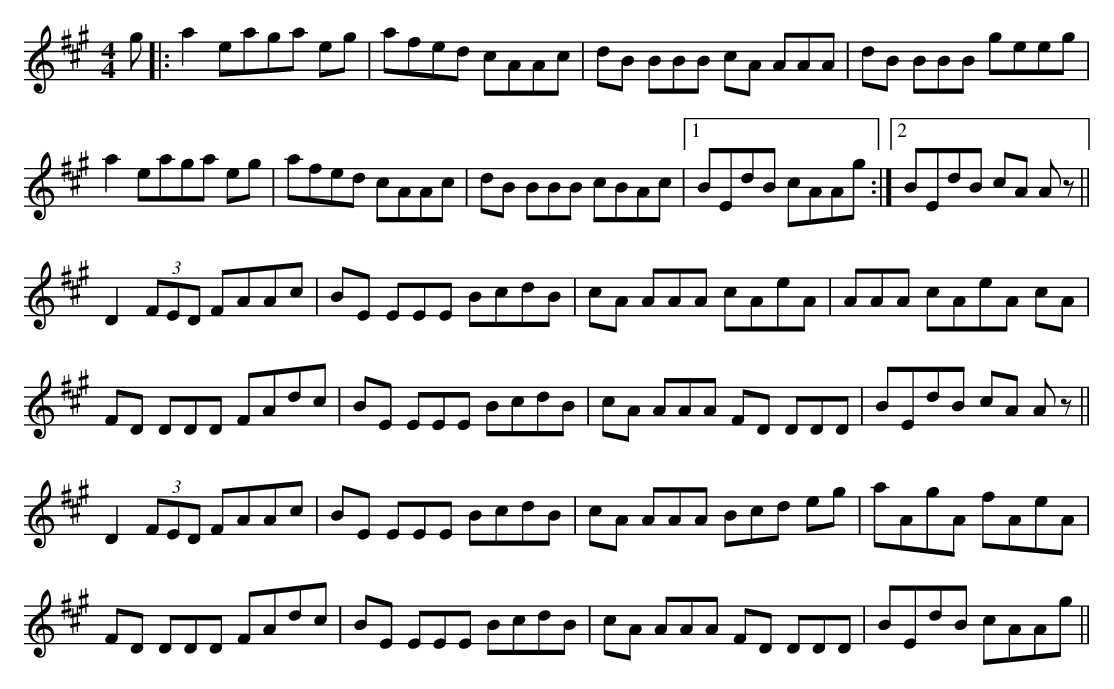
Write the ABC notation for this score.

X:1
M:4/4
K:A
g|:a2 eaga eg|afed cAAc|dB BBB cA AAA|dB BBB geeg|
a2 eaga eg|afed cAAc|dB BBB cBAc|1 BEdB cAAg:|2 BEdB cA Az||
D2 (3FED FAAc|BE EEE BcdB|cA AAA cAeA|AAA cAeA cA|
FD DDD FAdc|BE EEE BcdB|cA AAA FD DDD|BEdB cA Az||
D2 (3FED FAAc|BE EEE BcdB|cA AAA Bcd eg|aAgA fAeA|
FD DDD FAdc|BE EEE BcdB|cA AAA FD DDD|BEdB cAAg||
